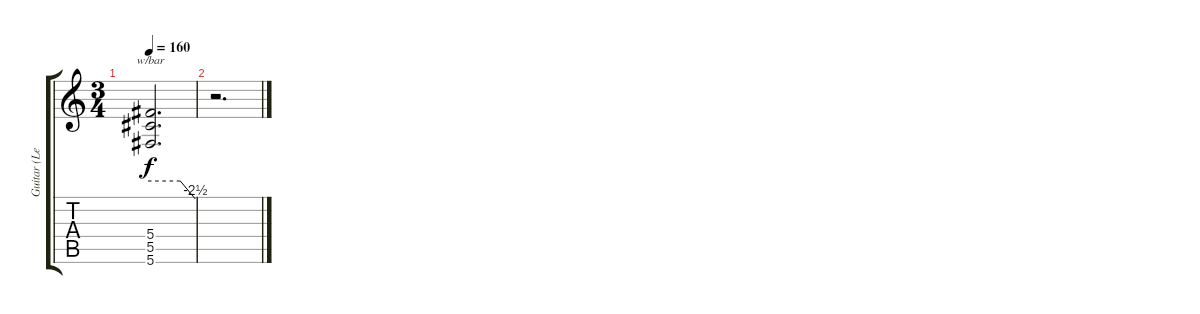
\track ("Guitar (Left)" "Guitar (Le") {instrument distortionguitar}
\staff {score tabs}
\tuning (Eb4 Bb3 Gb3 Db3 Ab2 Db2) {hide}
\ts (3 4)
\tempo 160
\clef g2
\ks c
(5.4 5.5 5.6).2{d tbe (custom default 0 0 40 0 60 -10) dy f} |
r.2{d}
